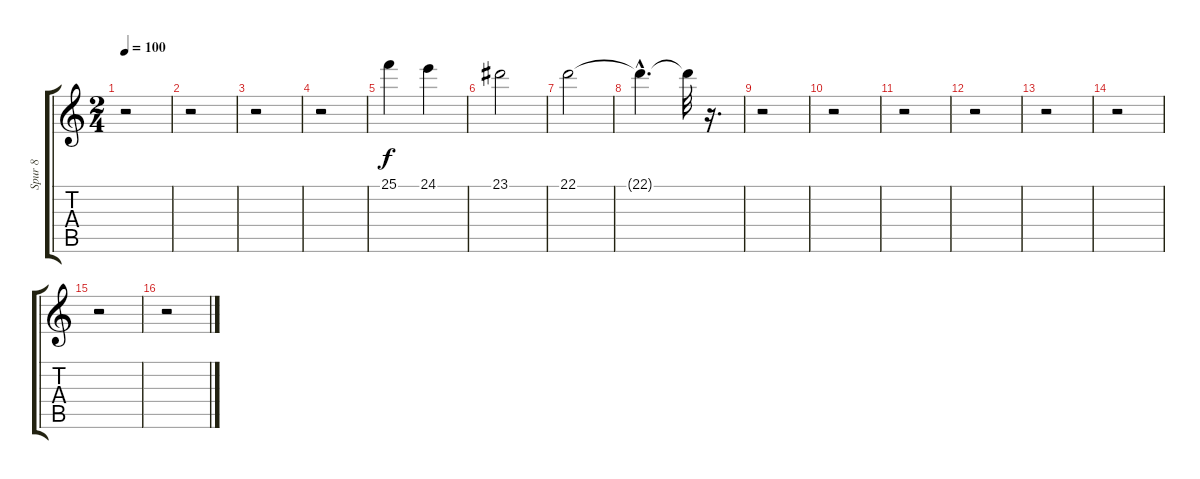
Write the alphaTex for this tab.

\track ("Spur 8" "Spur 8") {instrument drawbarorgan}
\staff {score tabs}
\tuning (E4 B3 G3 D3 A2 E2) {hide}
\ts (2 4)
\tempo 100
\tempo 105
\tempo 100
\clef g2
\ks c
r.2{dy f instrument drawbarorgan} |
r.2 |
r.2 |
r.2 |
25.1.4 24.1.4 |
23.1.2 |
22.1.2 |
22.1{hac t}.4{d} 22.1{t}.32 r.16{d} |
r.2 |
r.2 |
r.2 |
r.2 |
r.2 |
r.2 |
r.2 |
r.2
